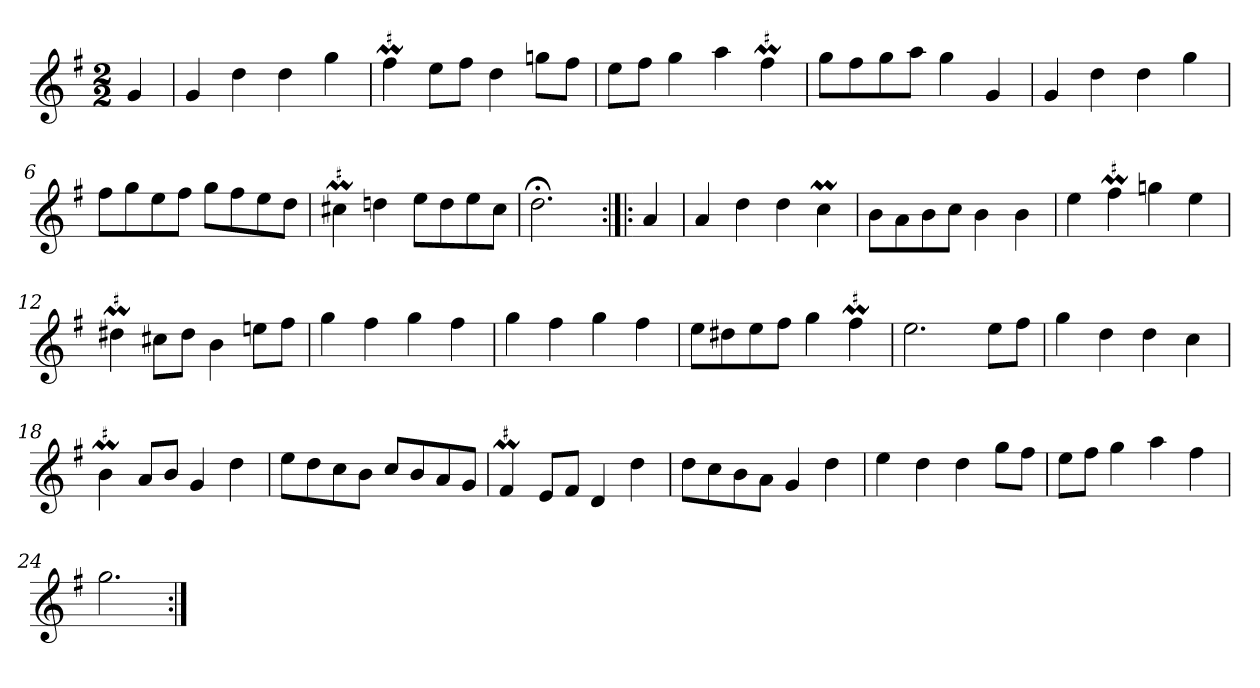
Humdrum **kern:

**kern
*part1
*staff1
*clefG2
*k[f#]
*G:
*M2/2
*MM120
=
4g
=1
4g
4dd
4dd
4gg
=2
!LO:MOR:acc=#
4ff#M
8ee\L
8ff#\J
4dd
8ggn\L
8ff#\J
=3
8ee\L
8ff#\J
4gg
4aa
!LO:MOR:acc=#
4ff#M
=4
8gg\L
8ff#\
8gg\
8aa\J
4gg
4g
=5
4g
4dd
4dd
4gg
=6
8ff#\L
8gg\
8ee\
8ff#\J
8gg\L
8ff#\
8ee\
8dd\J
=7
!LO:MOR:acc=#
4cc#XM
4ddn
8ee\L
8dd\
8ee\
8cc#\J
=8
2.dd;<
=:|!|:
4a
=9
4a
4dd
4dd
4ccM
=10
8b\L
8a\
8b\
8cc\J
4b
4b
=11
4ee
!LO:MOR:acc=#
4ff#M
4ggn
4ee
=12
!LO:MOR:acc=#
4dd#XM
8cc#X\L
8dd#\J
4b
8een\L
8ff#\J
=13
4gg
4ff#
4gg
4ff#
=14
4gg
4ff#
4gg
4ff#
=15
8ee\L
8dd#X\
8ee\
8ff#\J
4gg
!LO:MOR:acc=#
4ff#M
=16
2.ee
8ee\L
8ff#\J
=17
4gg
4dd
4dd
4cc
=18
!LO:MOR:acc=#
4bM
8a/L
8b/J
4g
4dd
=19
8ee\L
8dd\
8cc\
8b\J
8cc/L
8b/
8a/
8g/J
=20
!LO:MOR:acc=#
4f#M
8e/L
8f#/J
4d
4dd
=21
8dd\L
8cc\
8b\
8a\J
4g
4dd
=22
4ee
4dd
4dd
8gg\L
8ff#\J
=23
8ee\L
8ff#\J
4gg
4aa
4ff#
=24
2.gg
=:|!
*-
